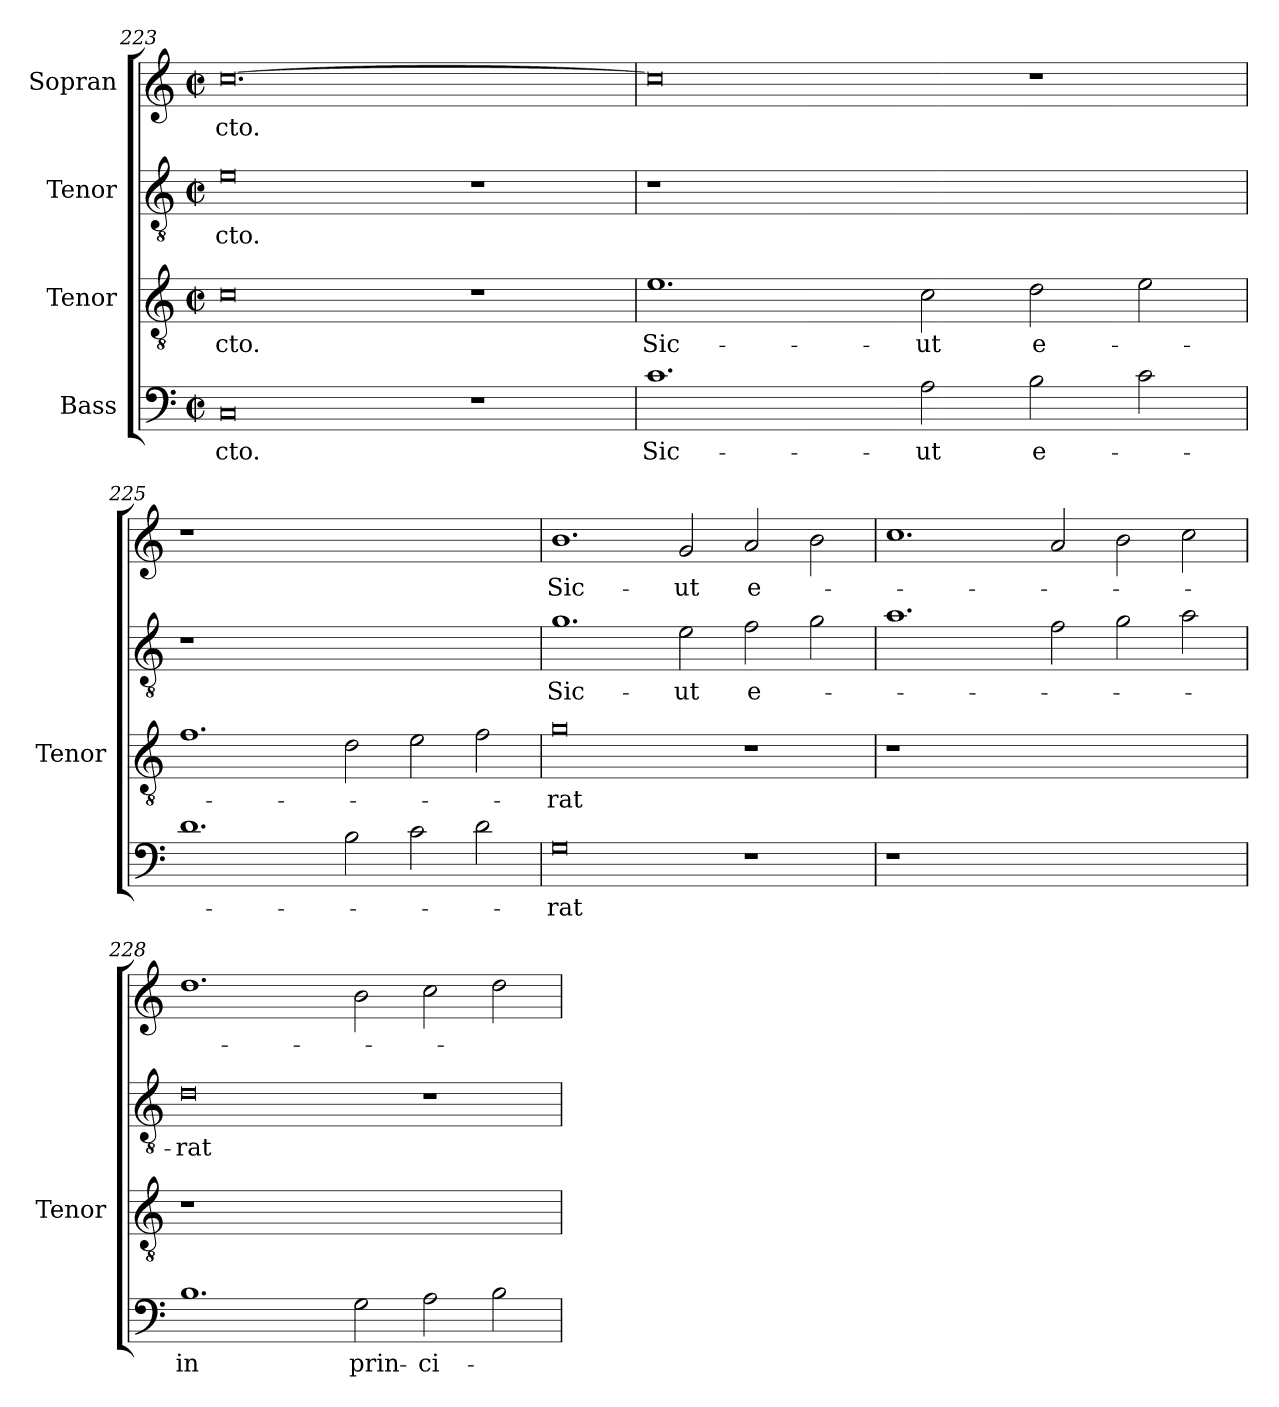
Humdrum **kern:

**kern	**text	**kern	**text	**kern	**text	**kern	**text
*part4	*part4	*part3	*part3	*part2	*part2	*part1	*part1
*staff4	*staff4	*staff3	*staff3	*staff2	*staff2	*staff1	*staff1
*I"Bass	*	*I"Tenor	*	*I"Tenor	*	*I"Sopran	*
*	*	*I'Tenor	*	*	*	*	*
*clefF4	*	*clefGv2	*	*clefGv2	*	*clefG2	*
*	*	*ITrd7c12	*	*ITrd7c12	*	*	*
*k[]	*	*k[]	*	*k[]	*	*k[]	*
*M2/2	*	*M2/2	*	*M2/2	*	*M2/2	*
*met(c|)	*	*met(c|)	*	*met(c|)	*	*met(c|)	*
=223	=223	=223	=223	=223	=223	=223	=223
!	!LO:LY:b:color=#000000	!	!	!	!	!	!
!	!	!	!LO:LY:b:color=#000000	!	!	!	!
!	!	!	!	!	!LO:LY:b:color=#000000	!	!
!	!	!	!	!	!	!	!LO:LY:b:color=#000000
0Ci	-cto.	0Ci	-cto.	0Ei	-cto.	[>0.cci	-cto.
1r	.	1r	.	1r	.	.	.
=224	=224	=224	=224	=224	=224	=224	=224
!	!LO:LY:b:color=#000000	!	!	!	!	!	!
!	!	!	!LO:LY:b:color=#000000	!LO:N:vis=1	!	!	!
1.ci	Sic-	1.Ei	Sic-	1r	.	0cci]	.
.	.	.	.	0ryy	.	.	.
!	!LO:LY:b:color=#000000	!	!	!	!	!	!
!	!	!	!LO:LY:b:color=#000000	!	!	!	!
2Ai\	-ut	2Ci\	-ut	.	.	.	.
!	!LO:LY:b:color=#000000	!	!	!	!	!	!
!	!	!	!LO:LY:b:color=#000000	!	!	!	!
2Bi\	e-	2Di\	e-	.	.	1r	.
2ci\	.	2Ei\	.	.	.	.	.
=225	=225	=225	=225	=225	=225	=225	=225
!	!	!	!	!LO:N:vis=1	!	!LO:N:vis=1	!
1.di	.	1.Fi	.	1r	.	1r	.
.	.	.	.	0ryy	.	0ryy	.
2Bi\	.	2Di\	.	.	.	.	.
2ci\	.	2Ei\	.	.	.	.	.
2di\	.	2Fi\	.	.	.	.	.
!!LO:LB:g=z
=226	=226	=226	=226	=226	=226	=226	=226
!	!LO:LY:b:color=#000000	!	!	!	!	!	!
!	!	!	!LO:LY:b:color=#000000	!	!	!	!
!	!	!	!	!	!LO:LY:b:color=#000000	!	!
!	!	!	!	!	!	!	!LO:LY:b:color=#000000
0Gi	-rat	0Gi	-rat	1.Gi	Sic-	1.bi	Sic-
!	!	!	!	!	!LO:LY:b:color=#000000	!	!
!	!	!	!	!	!	!	!LO:LY:b:color=#000000
.	.	.	.	2Ei\	-ut	2gi/	-ut
!	!	!	!	!	!LO:LY:b:color=#000000	!	!
!	!	!	!	!	!	!	!LO:LY:b:color=#000000
1r	.	1r	.	2Fi\	e-	2ai/	e-
.	.	.	.	2Gi\	.	2bi\	.
=227	=227	=227	=227	=227	=227	=227	=227
!LO:N:vis=1	!	!LO:N:vis=1	!	!	!	!	!
1r	.	1r	.	1.Ai	.	1.cci	.
0ryy	.	0ryy	.	.	.	.	.
.	.	.	.	2Fi\	.	2ai/	.
.	.	.	.	2Gi\	.	2bi\	.
.	.	.	.	2Ai\	.	2cci\	.
=228	=228	=228	=228	=228	=228	=228	=228
!	!LO:LY:b:color=#000000	!LO:N:vis=1	!	!	!	!	!
!	!	!	!	!	!LO:LY:b:color=#000000	!	!
1.Bi	in	1r	.	0Di	-rat	1.ddi	.
.	.	0ryy	.	.	.	.	.
!	!LO:LY:b:color=#000000	!	!	!	!	!	!
2Gi\	prin-	.	.	.	.	2bi\	.
!	!LO:LY:b:color=#000000	!	!	!	!	!	!
2Ai\	-ci-	.	.	1r	.	2cci\	.
2Bi\	.	.	.	.	.	2ddi\	.
=	=	=	=	=	=	=	=
*-	*-	*-	*-	*-	*-	*-	*-
